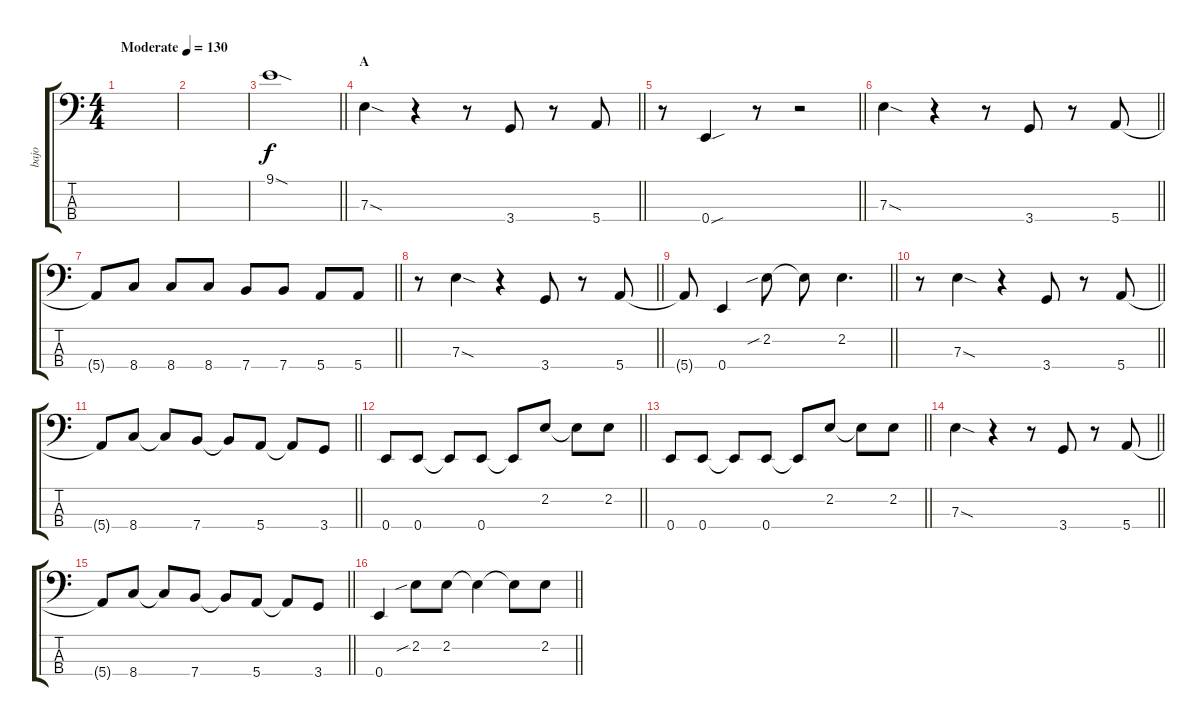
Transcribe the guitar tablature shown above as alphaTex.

\track ("bajo" "bajo") {instrument electricbassfinger}
\staff {score tabs}
\tuning (G2 D2 A1 E1) {hide}
\ts (4 4)
\tempo (130 "Moderate")
\clef f4
\ks c
|
|
\barLineRight lightlight
9.1{sod}.1 |
\section ("" "A")
\barLineRight lightlight
7.3{sod}.4 r.4 r.8 3.4.8 r.8 5.4.8 |
\barLineRight lightlight
r.8 0.4{sou}.4 r.8 r.2 |
\barLineRight lightlight
7.3{sod}.4 r.4 r.8 3.4.8 r.8 5.4.8 |
\barLineRight lightlight
5.4{t}.8 8.4.8 8.4.8 8.4.8 7.4.8 7.4.8 5.4.8 5.4.8 |
\barLineRight lightlight
r.8 7.3{sod}.4 r.4 3.4.8 r.8 5.4.8 |
\barLineRight lightlight
5.4{t}.8 0.4.4 2.2{sib}.8 2.2{t}.8 2.2.4{d} |
\barLineRight lightlight
r.8 7.3{sod}.4 r.4 3.4.8 r.8 5.4.8 |
\barLineRight lightlight
5.4{t}.8 8.4.8 8.4{t}.8 7.4.8 7.4{t}.8 5.4.8 5.4{t}.8 3.4.8 |
\barLineRight lightlight
0.4.8 0.4.8 0.4{t}.8 0.4.8 0.4{t}.8 2.2.8 2.2{t}.8 2.2.8 |
\barLineRight lightlight
0.4.8 0.4.8 0.4{t}.8 0.4.8 0.4{t}.8 2.2.8 2.2{t}.8 2.2.8 |
\barLineRight lightlight
7.3{sod}.4 r.4 r.8 3.4.8 r.8 5.4.8 |
\barLineRight lightlight
5.4{t}.8 8.4.8 8.4{t}.8 7.4.8 7.4{t}.8 5.4.8 5.4{t}.8 3.4.8 |
\barLineRight lightlight
0.4.4 2.2{sib}.8 2.2.8 2.2{t}.4 2.2{t}.8 2.2.8
